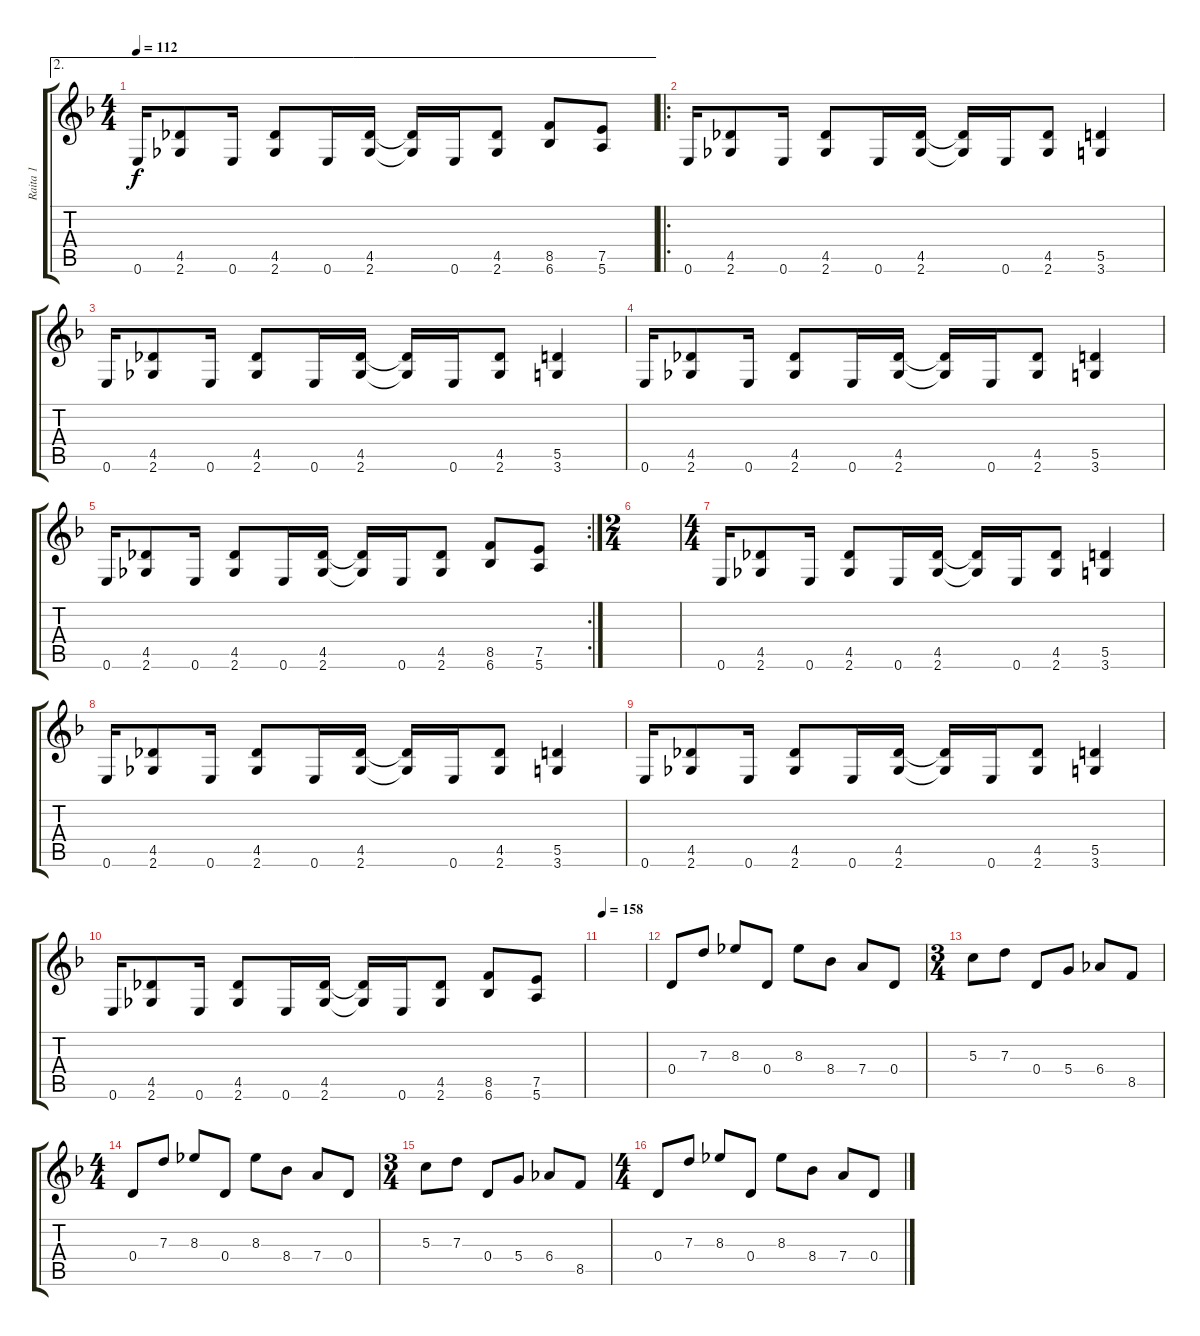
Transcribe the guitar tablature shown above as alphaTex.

\track ("Raita 1" "Raita 1") {instrument distortionguitar}
\staff {score tabs}
\tuning (E4 B3 G3 D3 A2 E2) {hide}
\ae 2
\ts (4 4)
\tempo 112
\clef g2
\ks f
0.6.16{dy f} (4.5 2.6).8 0.6.16 (4.5 2.6).8 0.6.16 (4.5 2.6).16 (4.5{t} 2.6{t}).16 0.6.16 (4.5 2.6).8 (8.5 6.6).8 (7.5 5.6).8 |
\ro
0.6.16 (4.5 2.6).8 0.6.16 (4.5 2.6).8 0.6.16 (4.5 2.6).16 (4.5{t} 2.6{t}).16 0.6.16 (4.5 2.6).8 (5.5 3.6).4 |
0.6.16 (4.5 2.6).8 0.6.16 (4.5 2.6).8 0.6.16 (4.5 2.6).16 (4.5{t} 2.6{t}).16 0.6.16 (4.5 2.6).8 (5.5 3.6).4 |
0.6.16 (4.5 2.6).8 0.6.16 (4.5 2.6).8 0.6.16 (4.5 2.6).16 (4.5{t} 2.6{t}).16 0.6.16 (4.5 2.6).8 (5.5 3.6).4 |
\rc 2
0.6.16 (4.5 2.6).8 0.6.16 (4.5 2.6).8 0.6.16 (4.5 2.6).16 (4.5{t} 2.6{t}).16 0.6.16 (4.5 2.6).8 (8.5 6.6).8 (7.5 5.6).8 |
\ts (2 4)
|
\ts (4 4)
0.6.16 (4.5 2.6).8 0.6.16 (4.5 2.6).8 0.6.16 (4.5 2.6).16 (4.5{t} 2.6{t}).16 0.6.16 (4.5 2.6).8 (5.5 3.6).4 |
0.6.16 (4.5 2.6).8 0.6.16 (4.5 2.6).8 0.6.16 (4.5 2.6).16 (4.5{t} 2.6{t}).16 0.6.16 (4.5 2.6).8 (5.5 3.6).4 |
0.6.16 (4.5 2.6).8 0.6.16 (4.5 2.6).8 0.6.16 (4.5 2.6).16 (4.5{t} 2.6{t}).16 0.6.16 (4.5 2.6).8 (5.5 3.6).4 |
0.6.16 (4.5 2.6).8 0.6.16 (4.5 2.6).8 0.6.16 (4.5 2.6).16 (4.5{t} 2.6{t}).16 0.6.16 (4.5 2.6).8 (8.5 6.6).8 (7.5 5.6).8 |
\tempo 158
|
0.4.8 7.3.8 8.3.8 0.4.8 8.3.8 8.4.8 7.4.8 0.4.8 |
\ts (3 4)
5.3.8 7.3.8 0.4.8 5.4.8 6.4.8 8.5.8 |
\ts (4 4)
0.4.8 7.3.8 8.3.8 0.4.8 8.3.8 8.4.8 7.4.8 0.4.8 |
\ts (3 4)
5.3.8 7.3.8 0.4.8 5.4.8 6.4.8 8.5.8 |
\ts (4 4)
0.4.8 7.3.8 8.3.8 0.4.8 8.3.8 8.4.8 7.4.8 0.4.8
